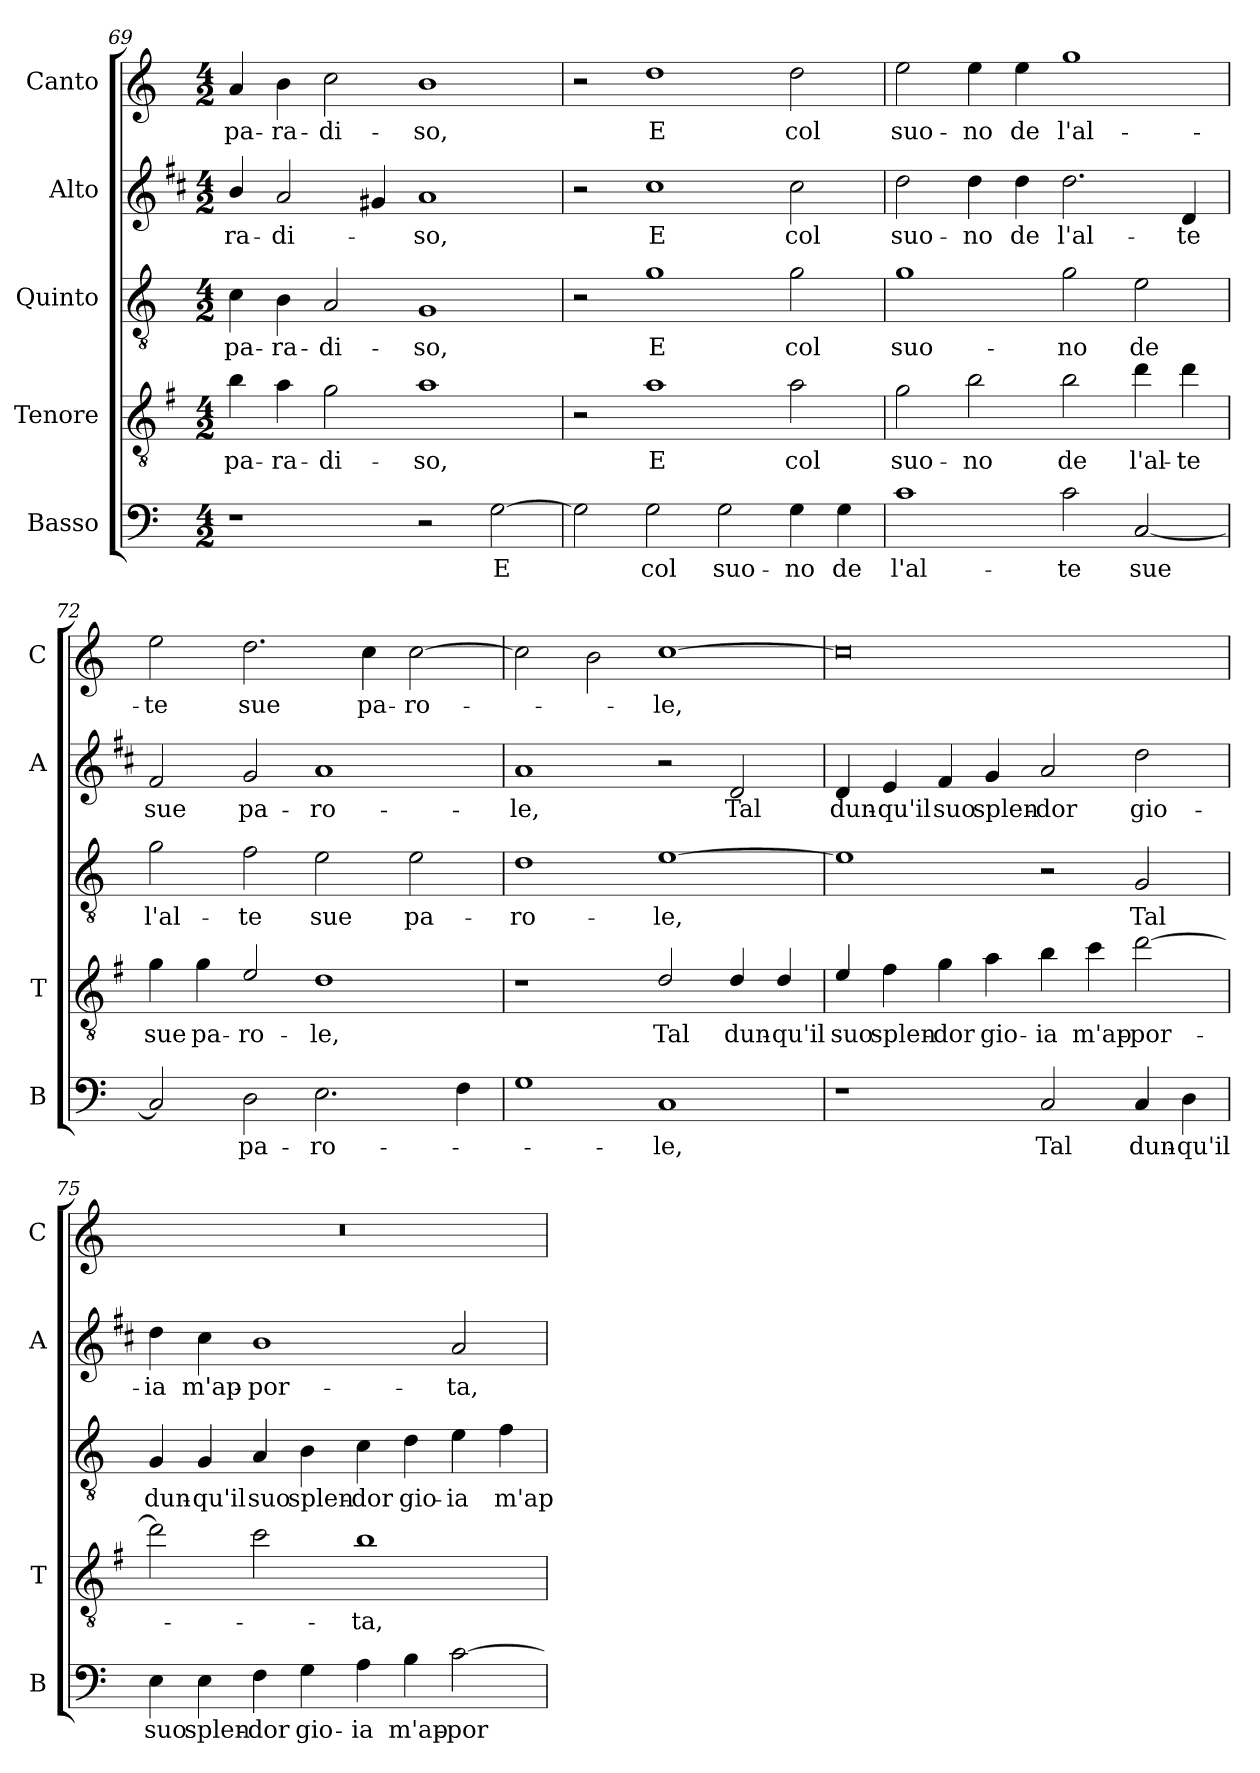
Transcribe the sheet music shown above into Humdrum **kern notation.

**kern	**text	**kern	**text	**kern	**text	**kern	**text	**kern	**text
*part5	*part5	*part4	*part4	*part3	*part3	*part2	*part2	*part1	*part1
*staff5	*staff5	*staff4	*staff4	*staff3	*staff3	*staff2	*staff2	*staff1	*staff1
*I"Basso	*	*I"Tenore	*	*I"Quinto	*	*I"Alto	*	*I"Canto	*
*I'B	*	*I'T	*	*	*	*I'A	*	*I'C	*
*clefF4	*	*clefGv2	*	*clefGv2	*	*clefG2	*	*clefG2	*
*	*	*ITrd4c7	*	*	*	*ITrd1c2	*	*	*
*k[]	*	*k[]	*	*k[]	*	*k[]	*	*k[]	*
*C:	*	*C:	*	*C:	*	*C:	*	*C:	*
*M4/2	*	*M4/2	*	*M4/2	*	*M4/2	*	*M4/2	*
=69	=69	=69	=69	=69	=69	=69	=69	=69	=69
!	!	!	!LO:LY:b	!	!LO:LY:b	!	!LO:LY:b	!	!LO:LY:b
1r	.	4e\	pa-	4c\	pa-	4a/	-ra-	4a/	pa-
!	!	!	!LO:LY:b	!	!LO:LY:b	!	!LO:LY:b	!	!LO:LY:b
.	.	4d\	-ra-	4B\	-ra-	2g/	-di-	4b\	-ra-
!	!	!	!LO:LY:b	!	!LO:LY:b	!	!	!	!LO:LY:b
.	.	2c\	-di-	2A/	-di-	.	.	2cc\	-di-
.	.	.	.	.	.	4f#X/	.	.	.
!	!	!	!LO:LY:b	!	!LO:LY:b	!	!LO:LY:b	!	!LO:LY:b
2r	.	1d	-so,	1G	-so,	1g	-so,	1b	-so,
!	!LO:LY:b	!	!	!	!	!	!	!	!
[2G\	E	.	.	.	.	.	.	.	.
=70	=70	=70	=70	=70	=70	=70	=70	=70	=70
2G\]	.	2r	.	2r	.	2r	.	2r	.
!	!LO:LY:b	!	!LO:LY:b	!	!LO:LY:b	!	!LO:LY:b	!	!LO:LY:b
2G\	col	1d	E	1g	E	1b	E	1dd	E
!	!LO:LY:b	!	!	!	!	!	!	!	!
2G\	suo-	.	.	.	.	.	.	.	.
!	!LO:LY:b	!	!LO:LY:b	!	!LO:LY:b	!	!LO:LY:b	!	!LO:LY:b
4G\	-no	2d\	col	2g\	col	2b\	col	2dd\	col
!	!LO:LY:b	!	!	!	!	!	!	!	!
4G\	de	.	.	.	.	.	.	.	.
=71	=71	=71	=71	=71	=71	=71	=71	=71	=71
!	!LO:LY:b	!	!LO:LY:b	!	!LO:LY:b	!	!LO:LY:b	!	!LO:LY:b
1c	l'al-	2c\	suo-	1g	suo-	2cc\	suo-	2ee\	suo-
!	!	!	!LO:LY:b	!	!	!	!LO:LY:b	!	!LO:LY:b
.	.	2e\	-no	.	.	4cc\	-no	4ee\	-no
!	!	!	!	!	!	!	!LO:LY:b	!	!LO:LY:b
.	.	.	.	.	.	4cc\	de	4ee\	de
!	!LO:LY:b	!	!LO:LY:b	!	!LO:LY:b	!	!LO:LY:b	!	!LO:LY:b
2c\	-te	2e\	de	2g\	-no	2.cc\	l'al-	1gg	l'al-
!	!LO:LY:b	!	!LO:LY:b	!	!LO:LY:b	!	!	!	!
[2C/	sue	4g\	l'al-	2e\	de	.	.	.	.
!	!	!	!LO:LY:b	!	!	!	!LO:LY:b	!	!
.	.	4g\	-te	.	.	4c/	-te	.	.
!!LO:LB:g=z
=72	=72	=72	=72	=72	=72	=72	=72	=72	=72
!	!	!	!LO:LY:b	!	!LO:LY:b	!	!LO:LY:b	!	!LO:LY:b
2C/]	.	4c\	sue	2g\	l'al-	2e/	sue	2ee\	-te
!	!	!	!LO:LY:b	!	!	!	!	!	!
.	.	4c\	pa-	.	.	.	.	.	.
!	!LO:LY:b	!	!LO:LY:b	!	!LO:LY:b	!	!LO:LY:b	!	!LO:LY:b
2D\	pa-	2A/	-ro-	2f\	-te	2f/	pa-	2.dd\	sue
!	!LO:LY:b	!	!LO:LY:b	!	!LO:LY:b	!	!LO:LY:b	!	!
2.E\	-ro-	1G	-le,	2e\	sue	1g	-ro-	.	.
!	!	!	!	!	!	!	!	!	!LO:LY:b
.	.	.	.	.	.	.	.	4cc\	pa-
!	!	!	!	!	!LO:LY:b	!	!	!	!LO:LY:b
.	.	.	.	2e\	pa-	.	.	[2cc\	-ro-
4F\	.	.	.	.	.	.	.	.	.
=73	=73	=73	=73	=73	=73	=73	=73	=73	=73
!	!	!	!	!	!LO:LY:b	!	!LO:LY:b	!	!
1G	.	1r	.	1d	-ro-	1g	-le,	2cc\]	.
.	.	.	.	.	.	.	.	2b\	.
!	!LO:LY:b	!	!LO:LY:b	!	!LO:LY:b	!	!	!	!LO:LY:b
1C	-le,	2G/	Tal	[1e	-le,	2r	.	[1cc	-le,
!	!	!	!LO:LY:b	!	!	!	!LO:LY:b	!	!
.	.	4G/	dun-	.	.	2c/	Tal	.	.
!	!	!	!LO:LY:b	!	!	!	!	!	!
.	.	4G/	-qu'il	.	.	.	.	.	.
=74	=74	=74	=74	=74	=74	=74	=74	=74	=74
!	!	!	!LO:LY:b	!	!	!	!LO:LY:b	!	!
1r	.	4A/	suo	1e]	.	4c/	dun-	0cc]	.
!	!	!	!LO:LY:b	!	!	!	!LO:LY:b	!	!
.	.	4B\	splen-	.	.	4d/	-qu'il	.	.
!	!	!	!LO:LY:b	!	!	!	!LO:LY:b	!	!
.	.	4c\	-dor	.	.	4e/	suo	.	.
!	!	!	!LO:LY:b	!	!	!	!LO:LY:b	!	!
.	.	4d\	gio-	.	.	4f/	splen-	.	.
!	!LO:LY:b	!	!LO:LY:b	!	!	!	!LO:LY:b	!	!
2C/	Tal	4e\	-ia	2r	.	2g/	-dor	.	.
!	!	!	!LO:LY:b	!	!	!	!	!	!
.	.	4f\	m'ap-	.	.	.	.	.	.
!	!LO:LY:b	!	!LO:LY:b	!	!LO:LY:b	!	!LO:LY:b	!	!
4C/	dun-	[2g\	-por-	2G/	Tal	2cc\	gio-	.	.
!	!LO:LY:b	!	!	!	!	!	!	!	!
4D\	-qu'il	.	.	.	.	.	.	.	.
=75	=75	=75	=75	=75	=75	=75	=75	=75	=75
!	!LO:LY:b	!	!	!	!LO:LY:b	!	!LO:LY:b	!	!
4E\	suo	2g\]	.	4G/	dun-	4cc\	-ia	0r	.
!	!LO:LY:b	!	!	!	!LO:LY:b	!	!LO:LY:b	!	!
4E\	splen-	.	.	4G/	-qu'il	4b\	m'ap-	.	.
!	!LO:LY:b	!	!	!	!LO:LY:b	!	!LO:LY:b	!	!
4F\	-dor	2f\	.	4A/	suo	1a	-por-	.	.
!	!LO:LY:b	!	!	!	!LO:LY:b	!	!	!	!
4G\	gio-	.	.	4B\	splen-	.	.	.	.
!	!LO:LY:b	!	!LO:LY:b	!	!LO:LY:b	!	!	!	!
4A\	-ia	1e	-ta,	4c\	-dor	.	.	.	.
!	!LO:LY:b	!	!	!	!LO:LY:b	!	!	!	!
4B\	m'ap-	.	.	4d\	gio-	.	.	.	.
!	!LO:LY:b	!	!	!	!LO:LY:b	!	!LO:LY:b	!	!
[2c\	-por-	.	.	4e\	-ia	2g/	-ta,	.	.
!	!	!	!	!	!LO:LY:b	!	!	!	!
.	.	.	.	4f\	m'ap-	.	.	.	.
=	=	=	=	=	=	=	=	=	=
*-	*-	*-	*-	*-	*-	*-	*-	*-	*-
